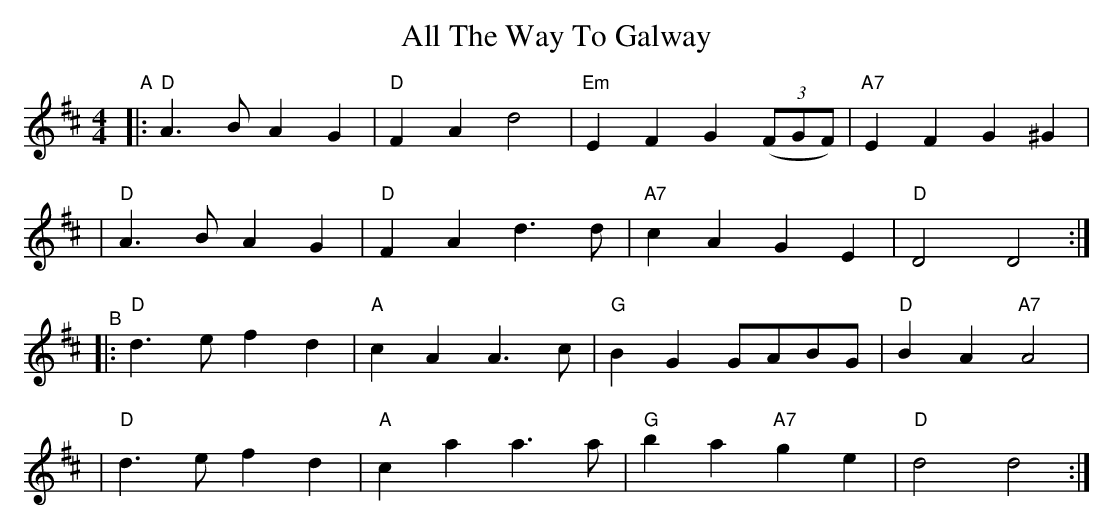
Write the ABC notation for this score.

X:1
T: All The Way To Galway
M: 4/4
L: 1/4
K: D
"^A"\
|:"D"A>B AG | "D"FA d2 | "Em"EF G((3F/G/F/) | "A7"EF G^G |
| "D"A>B AG | "D"FA d>d | "A7"cA GE | "D"D2 D2 :|
"^B"\
|:"D"d>e fd | "A"cA A>c | "G"BG G/A/B/G/ | "D"BA "A7"A2 |
| "D"d>e fd | "A"ca a>a | "G"ba "A7"ge | "D"d2 d2 :|
